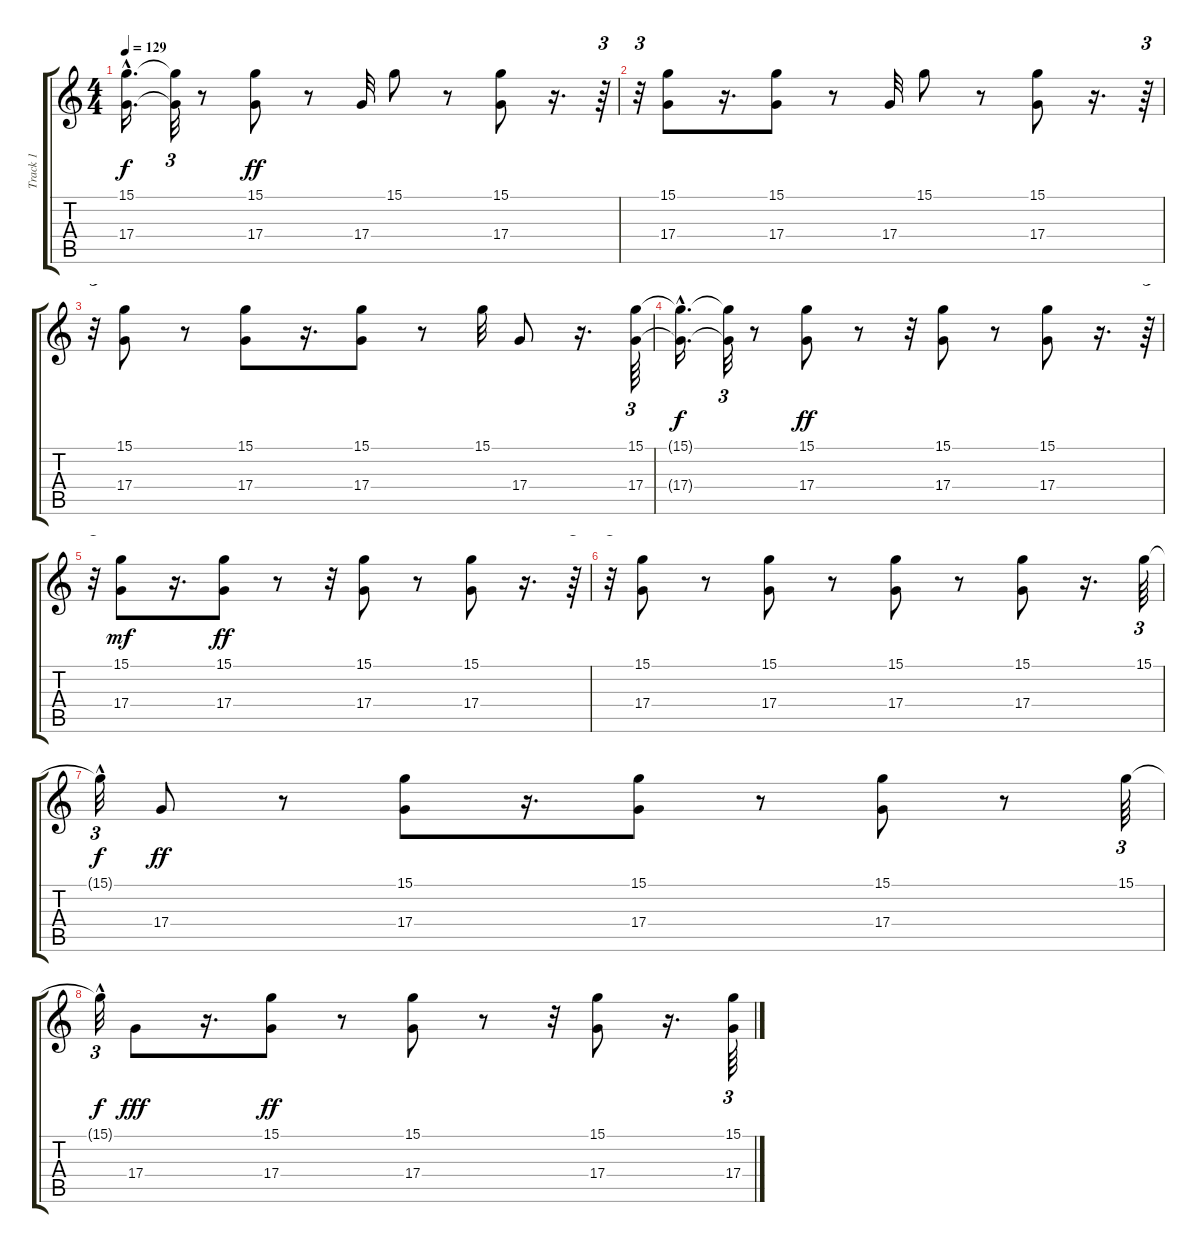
\track ("Track 1" "Track 1") {instrument brightacousticpiano}
\staff {score tabs}
\tuning (E4 B3 G3 D3 A2 E2) {hide}
\ts (4 4)
\tempo 129
\clef g2
\ks c
(15.1{hac t} 17.4{hac t}).16{d dy f} (15.1{t} 17.4{t}).32{tu (3 2)} r.8 (15.1 17.4).8{dy ff} r.8 17.4.32 15.1.8 r.8 (15.1 17.4).8 r.16{d} r.64{tu (3 2)} |
r.32{tu (3 2)} (15.1 17.4).8 r.16{d} (15.1 17.4).8 r.8 17.4.32 15.1.8 r.8 (15.1 17.4).8 r.16{d} r.64{tu (3 2)} |
r.32{tu (3 2)} (15.1 17.4).8 r.8 (15.1 17.4).8 r.16{d} (15.1 17.4).8 r.8 15.1.32 17.4.8 r.16{d} (15.1 17.4).64{tu (3 2)} |
(15.1{hac t} 17.4{hac t}).16{d dy f} (15.1{t} 17.4{t}).32{tu (3 2)} r.8 (15.1 17.4).8{dy ff} r.8 r.32 (15.1 17.4).8 r.8 (15.1 17.4).8 r.16{d} r.64{tu (3 2)} |
r.32{tu (3 2)} (15.1 17.4).8{dy mf} r.16{d} (15.1 17.4).8{dy ff} r.8 r.32 (15.1 17.4).8 r.8 (15.1 17.4).8 r.16{d} r.64{tu (3 2)} |
r.32{tu (3 2)} (15.1 17.4).8 r.8 (15.1 17.4).8 r.8 (15.1 17.4).8 r.8 (15.1 17.4).8 r.16{d} 15.1.64{tu (3 2)} |
15.1{hac t}.32{tu (3 2) dy f} 17.4.8{dy ff} r.8 (15.1 17.4).8 r.16{d} (15.1 17.4).8 r.8 (15.1 17.4).8 r.8 15.1.64{tu (3 2)} |
15.1{hac t}.32{tu (3 2) dy f} 17.4.8{dy fff} r.16{d} (15.1 17.4).8{dy ff} r.8 (15.1 17.4).8 r.8 r.32 (15.1 17.4).8 r.16{d} (15.1 17.4).64{tu (3 2)}
